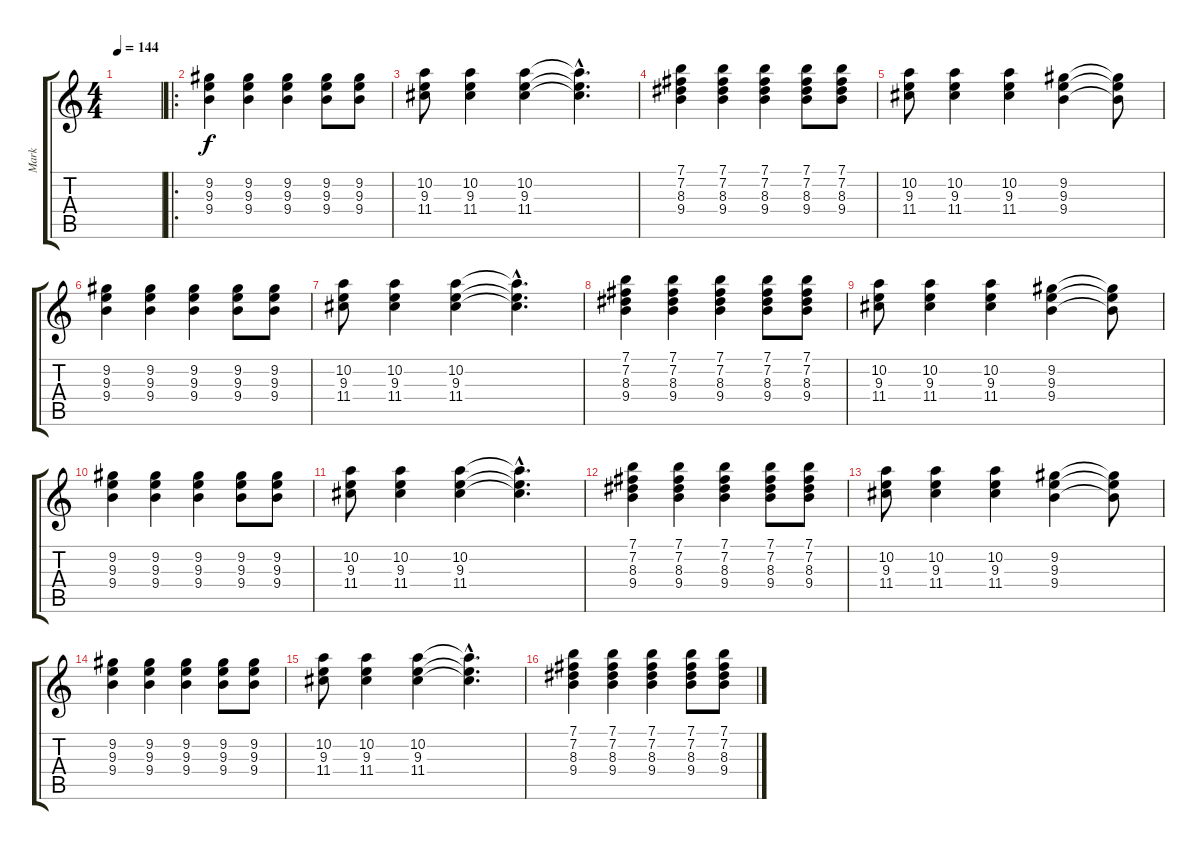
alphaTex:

\track ("Mark" "Mark") {instrument distortionguitar}
\staff {score tabs}
\tuning (E4 B3 G3 D3 A2 E2) {hide}
\ts (4 4)
\tempo 144
\clef g2
\ks c
|
\ro
(9.2 9.3 9.4).4 (9.2 9.3 9.4).4 (9.2 9.3 9.4).4 (9.2 9.3 9.4).8 (9.2 9.3 9.4).8 |
(10.2 9.3 11.4).8 (10.2 9.3 11.4).4 (10.2 9.3 11.4).4 (10.2{hac t} 9.3{hac t} 11.4{hac t}).4{d} |
(7.1 7.2 8.3 9.4).4 (7.1 7.2 8.3 9.4).4 (7.1 7.2 8.3 9.4).4 (7.1 7.2 8.3 9.4).8 (7.1 7.2 8.3 9.4).8 |
(10.2 9.3 11.4).8 (10.2 9.3 11.4).4 (10.2 9.3 11.4).4 (9.2 9.3 9.4).4 (9.2{t} 9.3{t} 9.4{t}).8 |
(9.2 9.3 9.4).4 (9.2 9.3 9.4).4 (9.2 9.3 9.4).4 (9.2 9.3 9.4).8 (9.2 9.3 9.4).8 |
(10.2 9.3 11.4).8 (10.2 9.3 11.4).4 (10.2 9.3 11.4).4 (10.2{hac t} 9.3{hac t} 11.4{hac t}).4{d} |
(7.1 7.2 8.3 9.4).4 (7.1 7.2 8.3 9.4).4 (7.1 7.2 8.3 9.4).4 (7.1 7.2 8.3 9.4).8 (7.1 7.2 8.3 9.4).8 |
(10.2 9.3 11.4).8 (10.2 9.3 11.4).4 (10.2 9.3 11.4).4 (9.2 9.3 9.4).4 (9.2{t} 9.3{t} 9.4{t}).8 |
(9.2 9.3 9.4).4 (9.2 9.3 9.4).4 (9.2 9.3 9.4).4 (9.2 9.3 9.4).8 (9.2 9.3 9.4).8 |
(10.2 9.3 11.4).8 (10.2 9.3 11.4).4 (10.2 9.3 11.4).4 (10.2{hac t} 9.3{hac t} 11.4{hac t}).4{d} |
(7.1 7.2 8.3 9.4).4 (7.1 7.2 8.3 9.4).4 (7.1 7.2 8.3 9.4).4 (7.1 7.2 8.3 9.4).8 (7.1 7.2 8.3 9.4).8 |
(10.2 9.3 11.4).8 (10.2 9.3 11.4).4 (10.2 9.3 11.4).4 (9.2 9.3 9.4).4 (9.2{t} 9.3{t} 9.4{t}).8 |
(9.2 9.3 9.4).4 (9.2 9.3 9.4).4 (9.2 9.3 9.4).4 (9.2 9.3 9.4).8 (9.2 9.3 9.4).8 |
(10.2 9.3 11.4).8 (10.2 9.3 11.4).4 (10.2 9.3 11.4).4 (10.2{hac t} 9.3{hac t} 11.4{hac t}).4{d} |
(7.1 7.2 8.3 9.4).4 (7.1 7.2 8.3 9.4).4 (7.1 7.2 8.3 9.4).4 (7.1 7.2 8.3 9.4).8 (7.1 7.2 8.3 9.4).8
